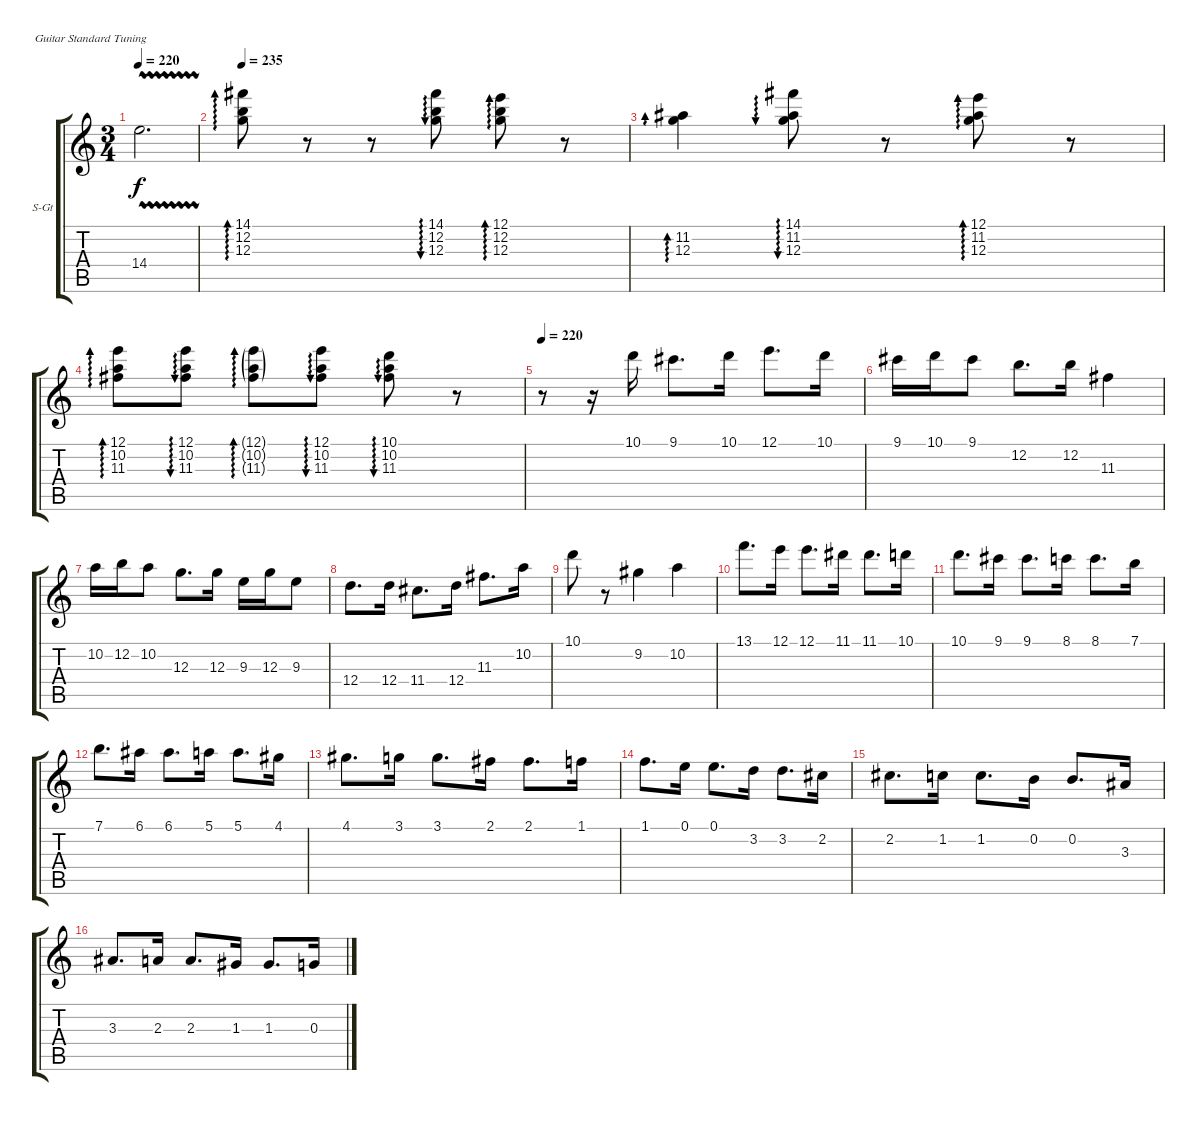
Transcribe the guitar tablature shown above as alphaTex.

\defaultSystemsLayout 4
\bracketExtendMode groupsimilarinstruments
\firstSystemTrackNameOrientation horizontal
\otherSystemsTrackNameOrientation horizontal
\track ("Steel Guitar" "S-Gt") {instrument acousticguitarsteel}
\staff {score tabs}
\tuning (E4 B3 G3 D3 A2 E2)
\ts (3 4)
\tempo 220
\clef g2
\ks c
14.4{vw}.2{d dy f} |
\tempo 235
(12.3 12.2 14.1).8{ad 0} r.8 r.8 (12.3 12.2 14.1).8{au 0} (12.3 12.2 12.1).8{ad 0} r.8 |
(12.3 11.2).4{ad 0} (12.3 11.2 14.1).8{au 0} r.8 (12.3 11.2 12.1).8{ad 0} r.8 |
(11.3 12.1 10.2).8{ad 0} (11.3 12.1 10.2).8{au 0} (11.3{g} 12.1{g} 10.2{g}).8{ad 0} (11.3 12.1 10.2).8{au 0} (11.3 10.2 10.1).8{au 0} r.8 |
\tempo 220
r.8 r.16 10.1.16 9.1.8{d} 10.1.16 12.1.8{d} 10.1.16 |
9.1.16 10.1.16 9.1.8 12.2.8{d} 12.2.16 11.3.4 |
10.2.16 12.2.16 10.2.8 12.3.8{d} 12.3.16 9.3.16 12.3.16 9.3.8 |
12.4.8{d} 12.4.16 11.4.8{d} 12.4.16 11.3.8{d} 10.2.16 |
10.1.8 r.8 9.2.4 10.2.4 |
13.1.8{d} 12.1.16 12.1.8{d} 11.1.16 11.1.8{d} 10.1.16 |
10.1.8{d} 9.1.16 9.1.8{d} 8.1.16 8.1.8{d} 7.1.16 |
7.1.8{d} 6.1.16 6.1.8{d} 5.1.16 5.1.8{d} 4.1.16 |
4.1.8{d} 3.1.16 3.1.8{d} 2.1.16 2.1.8{d} 1.1.16 |
1.1.8{d} 0.1.16 0.1.8{d} 3.2.16 3.2.8{d} 2.2.16 |
2.2.8{d} 1.2.16 1.2.8{d} 0.2.16 0.2.8{d} 3.3.16 |
3.3.8{d} 2.3.16 2.3.8{d} 1.3.16 1.3.8{d} 0.3.16
